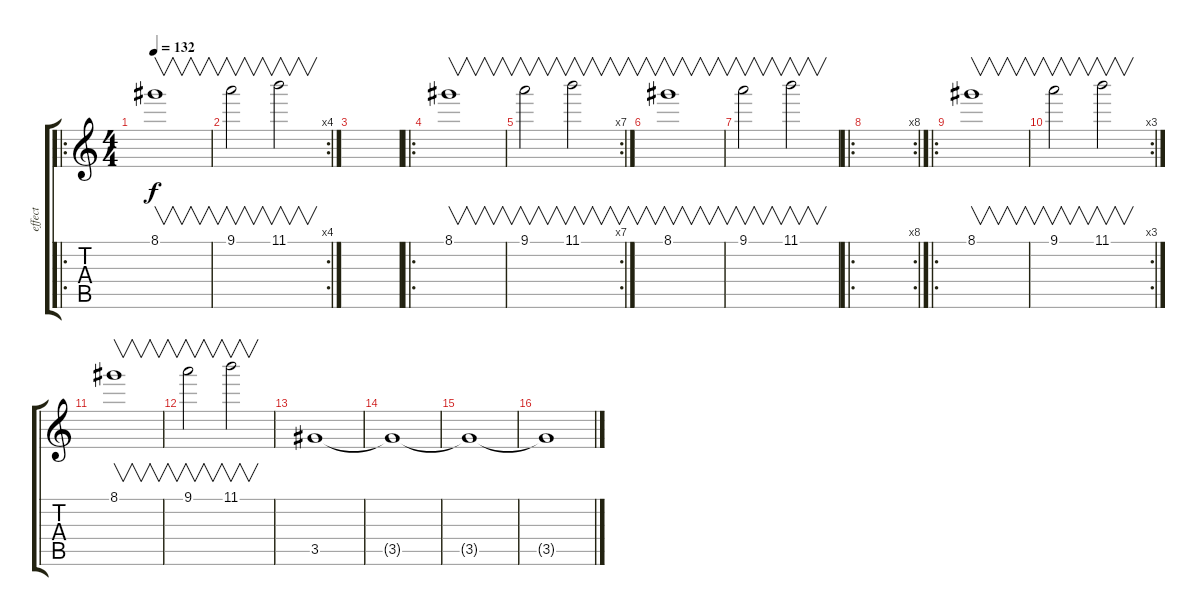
\track ("effect" "effect") {instrument violin}
\staff {score tabs}
\tuning (C6 G5 Eb5 Bb4 F4 C4) {hide}
\ro
\ts (4 4)
\tempo 132
\clef g2
\ks c
8.1.1{v dy f instrument violin} |
\rc 4
9.1.2{v} 11.1.2{v} |
|
\ro
8.1.1{v} |
\rc 7
9.1.2{v} 11.1.2{v} |
8.1.1{v} |
9.1.2{v} 11.1.2{v} |
\ro
\rc 8
|
\ro
8.1.1{v} |
\rc 3
9.1.2{v} 11.1.2{v} |
8.1.1{v} |
9.1.2{v} 11.1.2{v} |
3.5.1{volume 11 balance 8} |
3.5{t}.1 |
3.5{t}.1 |
3.5{t}.1
